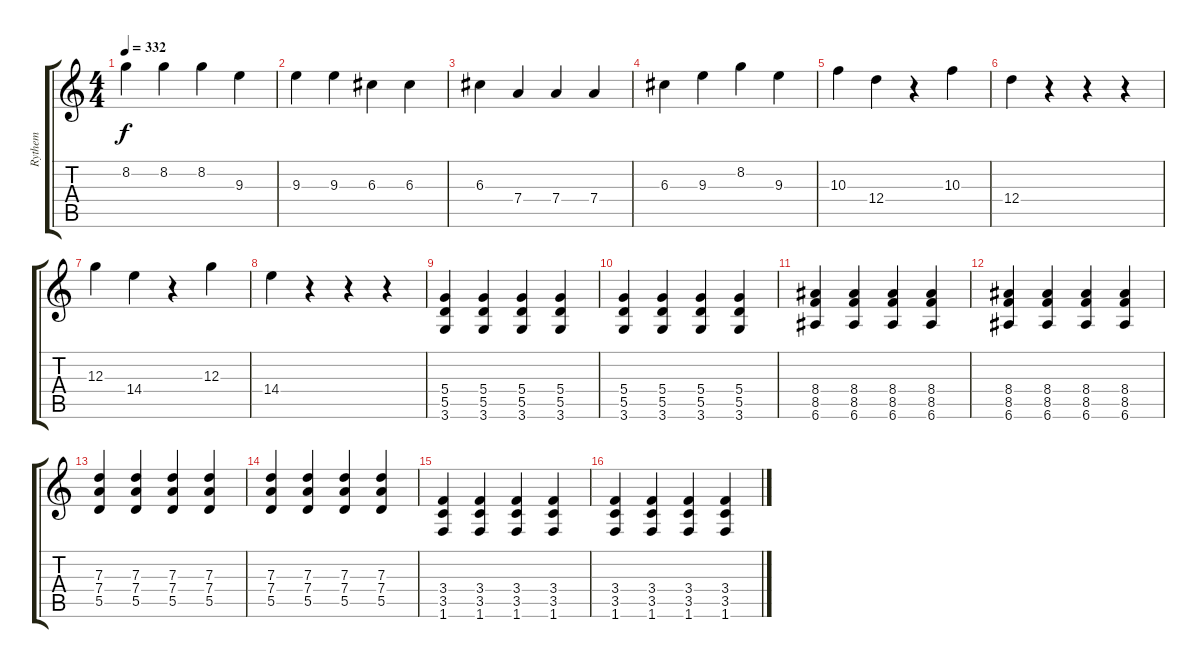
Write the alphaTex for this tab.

\track ("Rythem" "Rythem") {instrument overdrivenguitar}
\staff {score tabs}
\tuning (E4 B3 G3 D3 A2 E2) {hide}
\ts (4 4)
\tempo 332
\clef g2
\ks c
8.2.4{dy f} 8.2.4 8.2.4 9.3.4 |
9.3.4 9.3.4 6.3.4 6.3.4 |
6.3.4 7.4.4 7.4.4 7.4.4 |
6.3.4 9.3.4 8.2.4 9.3.4 |
10.3.4 12.4.4 r.4 10.3.4 |
12.4.4 r.4 r.4 r.4 |
12.3.4 14.4.4 r.4 12.3.4 |
14.4.4 r.4 r.4 r.4 |
(5.4 5.5 3.6).4 (5.4 5.5 3.6).4 (5.4 5.5 3.6).4 (5.4 5.5 3.6).4 |
(5.4 5.5 3.6).4 (5.4 5.5 3.6).4 (5.4 5.5 3.6).4 (5.4 5.5 3.6).4 |
(8.4 8.5 6.6).4 (8.4 8.5 6.6).4 (8.4 8.5 6.6).4 (8.4 8.5 6.6).4 |
(8.4 8.5 6.6).4 (8.4 8.5 6.6).4 (8.4 8.5 6.6).4 (8.4 8.5 6.6).4 |
(7.3 7.4 5.5).4 (7.3 7.4 5.5).4 (7.3 7.4 5.5).4 (7.3 7.4 5.5).4 |
(7.3 7.4 5.5).4 (7.3 7.4 5.5).4 (7.3 7.4 5.5).4 (7.3 7.4 5.5).4 |
(3.4 3.5 1.6).4 (3.4 3.5 1.6).4 (3.4 3.5 1.6).4 (3.4 3.5 1.6).4 |
(3.4 3.5 1.6).4 (3.4 3.5 1.6).4 (3.4 3.5 1.6).4 (3.4 3.5 1.6).4
